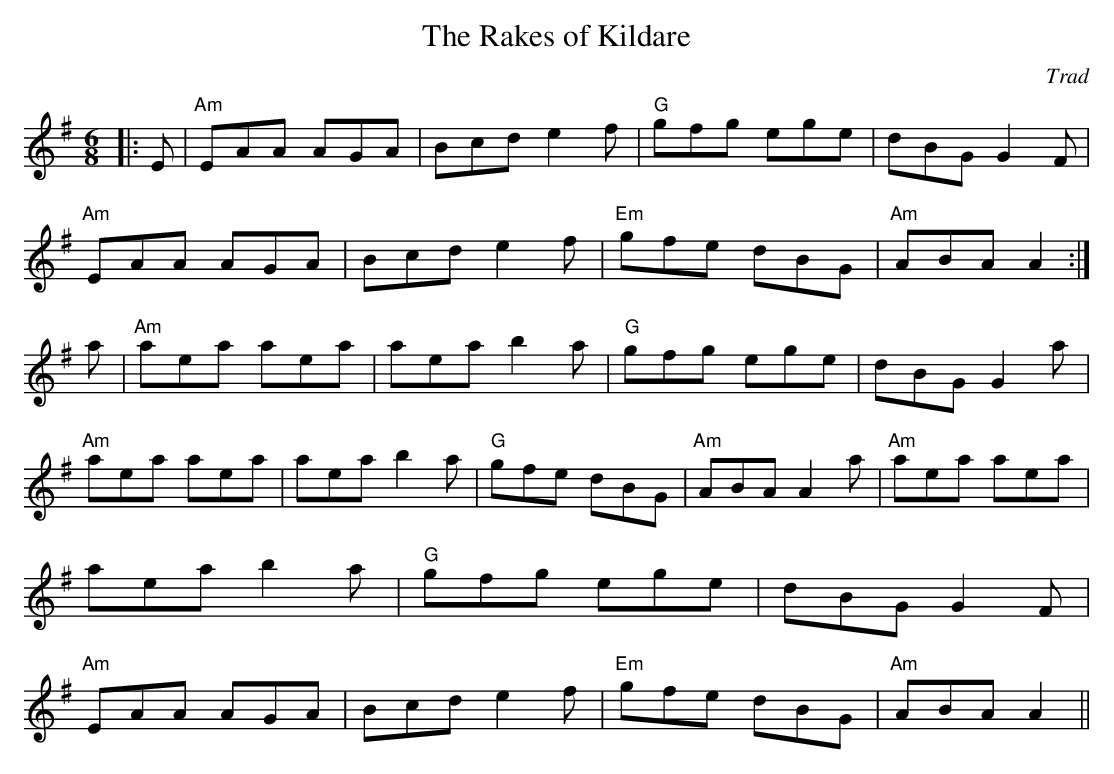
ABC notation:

X:1
T:Rakes of Kildare, The
C:Trad
M:6/8
E:12
K:G
|:E|"Am"EAA AGA|Bcd e2f|"G"gfg ege|dBG G2F|\
"Am"EAA AGA|Bcd e2f|"Em"gfe dBG|"Am"ABA A2:|\
a|"Am"aea aea|aea b2a|"G"gfg ege|dBG G2a|\
"Am"aea aea|aea b2a|"G"gfe dBG|"Am"ABA A2a|\
"Am"aea aea|aea b2a|"G"gfg ege|dBG G2F|\
"Am"EAA AGA|Bcd e2f|"Em"gfe dBG|"Am"ABA A2||**
